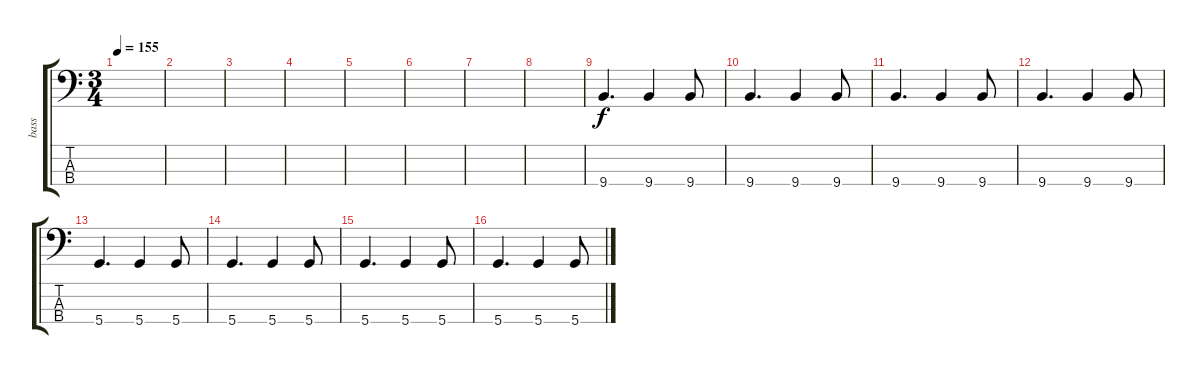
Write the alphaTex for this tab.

\track ("bass" "bass") {instrument electricbasspick}
\staff {score tabs}
\tuning (G2 D2 A1 D1) {hide}
\ts (3 4)
\tempo 155
\clef f4
\ks c
|
|
|
|
|
|
|
|
9.4.4{d} 9.4.4 9.4.8 |
9.4.4{d} 9.4.4 9.4.8 |
9.4.4{d} 9.4.4 9.4.8 |
9.4.4{d} 9.4.4 9.4.8 |
5.4.4{d} 5.4.4 5.4.8 |
5.4.4{d} 5.4.4 5.4.8 |
5.4.4{d} 5.4.4 5.4.8 |
5.4.4{d} 5.4.4 5.4.8
